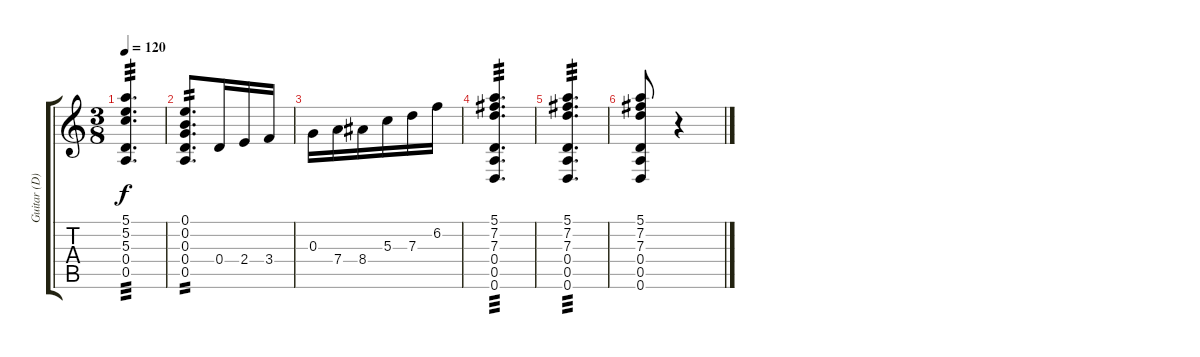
\track ("Guitar (D)" "Guitar (D)") {instrument acousticguitarnylon}
\staff {score tabs}
\tuning (E4 B3 G3 D3 A2 D2) {hide}
\ts (3 8)
\tempo 120
\clef g2
\ks aminor
(5.1 5.2 5.3 0.4 0.5).4{d tp 3 dy f} |
(0.1 0.2 0.3 0.4 0.5).8{d tp 2} 0.4.16 2.4.16 3.4.16 |
0.3.16 7.4.16 8.4.16 5.3.16 7.3.16 6.2.16 |
(5.1 7.2 7.3 0.4 0.5 0.6).4{d tp 3} |
(5.1 7.2 7.3 0.4 0.5 0.6).4{d tp 3} |
(5.1 7.2 7.3 0.4 0.5 0.6).8 r.4
